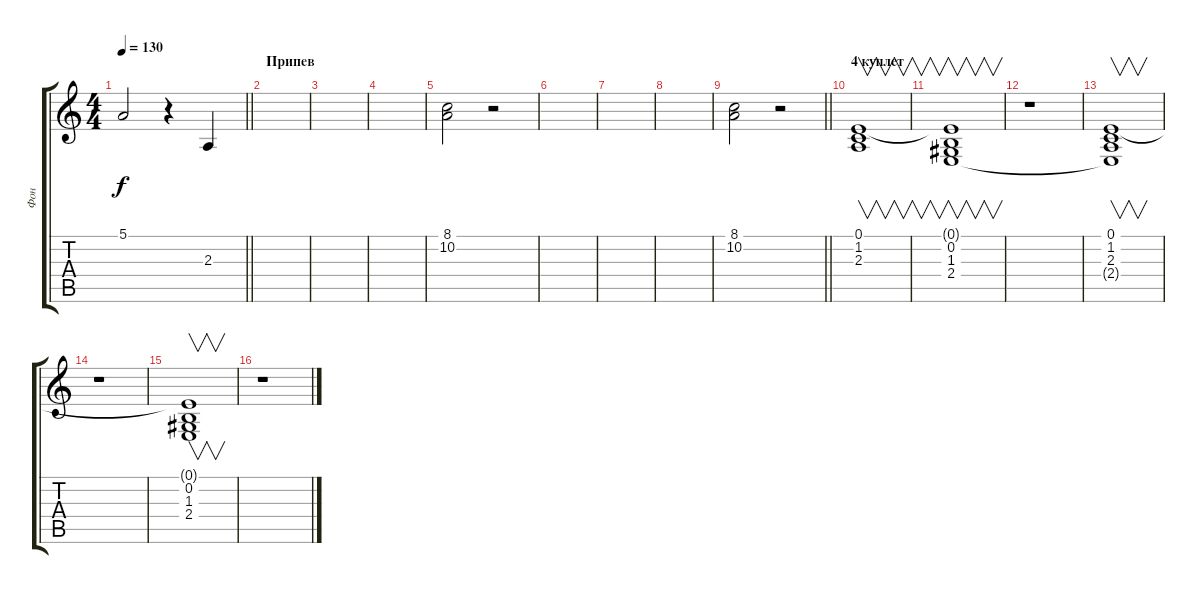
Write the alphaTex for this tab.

\track ("Фон" "Фон") {instrument musicbox}
\staff {score tabs}
\tuning (E4 B3 G3 D3 A2 E2) {hide}
\ts (4 4)
\tempo 130
\clef g2
\barLineRight lightlight
\ks c
5.1.2{dy f} r.4 2.3.4 |
\section ("" "Припев")
|
|
|
(8.1 10.2).2 r.2 |
|
|
|
\barLineRight lightlight
(8.1 10.2).2 r.2 |
\section ("" "4 куплет")
(0.1 1.2 2.3).1{v} |
(0.1{t} 0.2 1.3 2.4).1{v} |
r.1 |
(0.1 1.2 2.3 2.4{t}).1{v} |
r.1 |
(0.1{t} 0.2 1.3 2.4).1{v} |
r.1
